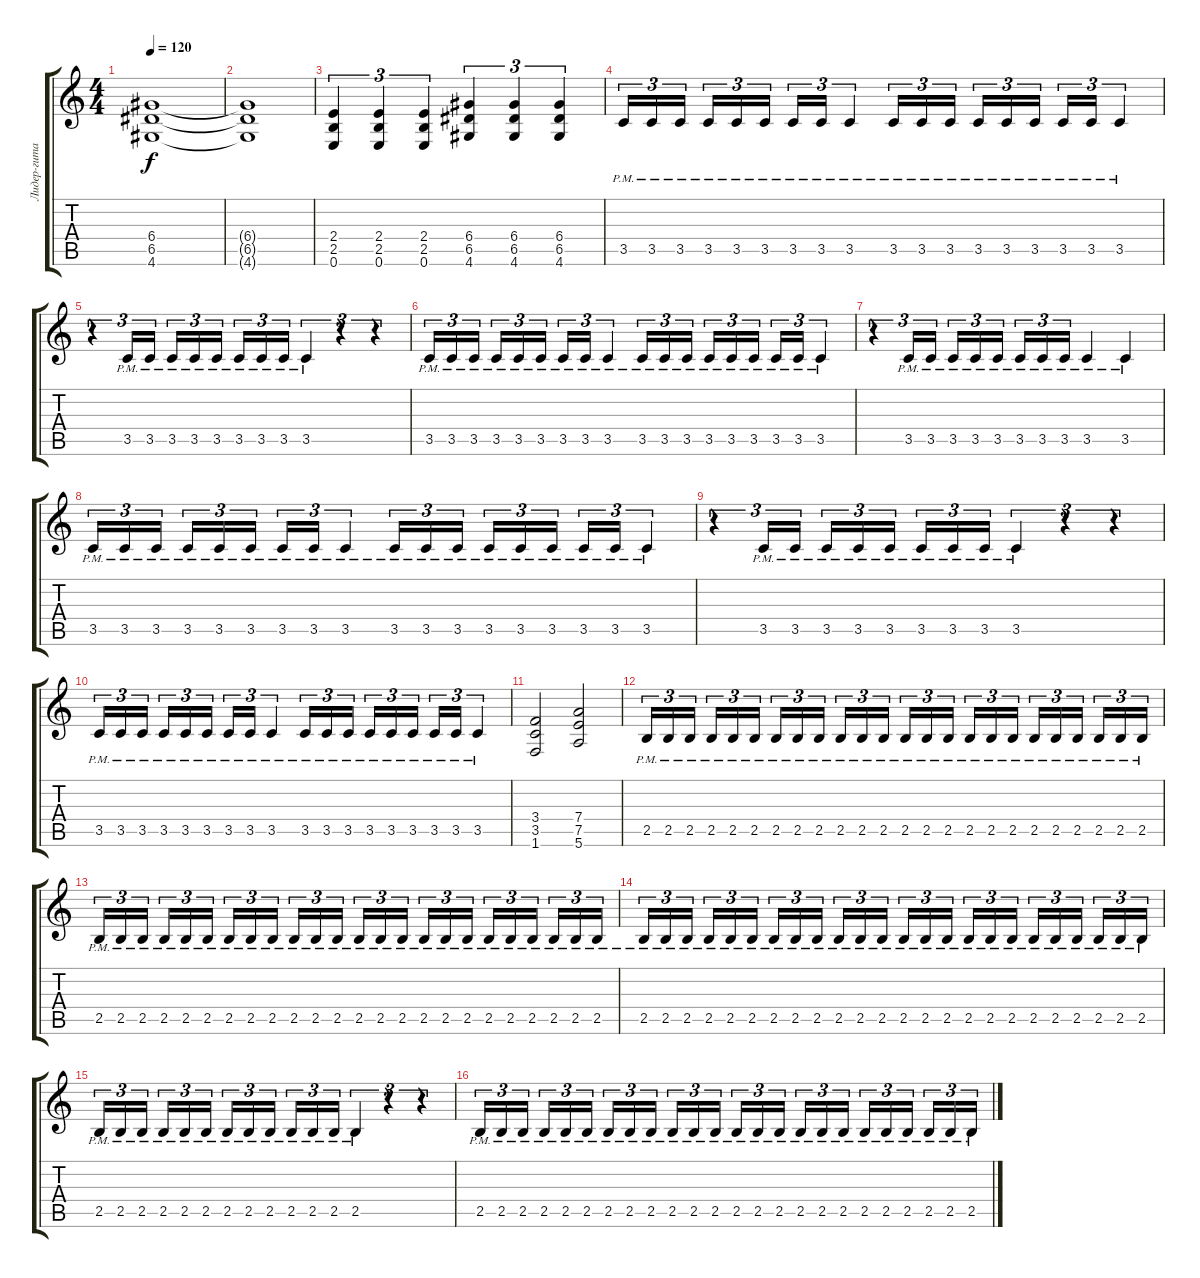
\track ("Лидер-гитара (Гальдер)" "Лидер-гита") {instrument distortionguitar}
\staff {score tabs}
\tuning (E4 B3 G3 D3 A2 E2) {hide}
\ts (4 4)
\tempo 120
\clef g2
\ks c
(6.4{t} 6.5{t} 4.6{t}).1{dy f} |
(6.4{t} 6.5{t} 4.6{t}).1 |
(2.4 2.5 0.6).4{tu (3 2)} (2.4 2.5 0.6).4{tu (3 2)} (2.4 2.5 0.6).4{tu (3 2)} (6.4 6.5 4.6).4{tu (3 2)} (6.4 6.5 4.6).4{tu (3 2)} (6.4 6.5 4.6).4{tu (3 2)} |
3.5{pm}.16{tu (3 2)} 3.5{pm}.16{tu (3 2)} 3.5{pm}.16{tu (3 2) beam splitsecondary} 3.5{pm}.16{tu (3 2)} 3.5{pm}.16{tu (3 2)} 3.5{pm}.16{tu (3 2)} 3.5{pm}.16{tu (3 2)} 3.5{pm}.16{tu (3 2)} 3.5{pm}.4{tu (3 2)} 3.5{pm}.16{tu (3 2)} 3.5{pm}.16{tu (3 2)} 3.5{pm}.16{tu (3 2) beam splitsecondary} 3.5{pm}.16{tu (3 2)} 3.5{pm}.16{tu (3 2)} 3.5{pm}.16{tu (3 2)} 3.5{pm}.16{tu (3 2)} 3.5{pm}.16{tu (3 2)} 3.5{pm}.4{tu (3 2)} |
r.4{tu (3 2)} 3.5{pm}.16{tu (3 2)} 3.5{pm}.16{tu (3 2)} 3.5{pm}.16{tu (3 2)} 3.5{pm}.16{tu (3 2)} 3.5{pm}.16{tu (3 2) beam splitsecondary} 3.5{pm}.16{tu (3 2)} 3.5{pm}.16{tu (3 2)} 3.5{pm}.16{tu (3 2)} 3.5{pm}.4{tu (3 2)} r.4{tu (3 2)} r.4{tu (3 2)} |
3.5{pm}.16{tu (3 2)} 3.5{pm}.16{tu (3 2)} 3.5{pm}.16{tu (3 2) beam splitsecondary} 3.5{pm}.16{tu (3 2)} 3.5{pm}.16{tu (3 2)} 3.5{pm}.16{tu (3 2)} 3.5{pm}.16{tu (3 2)} 3.5{pm}.16{tu (3 2)} 3.5{pm}.4{tu (3 2)} 3.5{pm}.16{tu (3 2)} 3.5{pm}.16{tu (3 2)} 3.5{pm}.16{tu (3 2) beam splitsecondary} 3.5{pm}.16{tu (3 2)} 3.5{pm}.16{tu (3 2)} 3.5{pm}.16{tu (3 2)} 3.5{pm}.16{tu (3 2)} 3.5{pm}.16{tu (3 2)} 3.5{pm}.4{tu (3 2)} |
r.4{tu (3 2)} 3.5{pm}.16{tu (3 2)} 3.5{pm}.16{tu (3 2)} 3.5{pm}.16{tu (3 2)} 3.5{pm}.16{tu (3 2)} 3.5{pm}.16{tu (3 2) beam splitsecondary} 3.5{pm}.16{tu (3 2)} 3.5{pm}.16{tu (3 2)} 3.5{pm}.16{tu (3 2)} 3.5{pm}.4 3.5{pm}.4 |
3.5{pm}.16{tu (3 2)} 3.5{pm}.16{tu (3 2)} 3.5{pm}.16{tu (3 2) beam splitsecondary} 3.5{pm}.16{tu (3 2)} 3.5{pm}.16{tu (3 2)} 3.5{pm}.16{tu (3 2)} 3.5{pm}.16{tu (3 2)} 3.5{pm}.16{tu (3 2)} 3.5{pm}.4{tu (3 2)} 3.5{pm}.16{tu (3 2)} 3.5{pm}.16{tu (3 2)} 3.5{pm}.16{tu (3 2) beam splitsecondary} 3.5{pm}.16{tu (3 2)} 3.5{pm}.16{tu (3 2)} 3.5{pm}.16{tu (3 2)} 3.5{pm}.16{tu (3 2)} 3.5{pm}.16{tu (3 2)} 3.5{pm}.4{tu (3 2)} |
r.4{tu (3 2)} 3.5{pm}.16{tu (3 2)} 3.5{pm}.16{tu (3 2)} 3.5{pm}.16{tu (3 2)} 3.5{pm}.16{tu (3 2)} 3.5{pm}.16{tu (3 2) beam splitsecondary} 3.5{pm}.16{tu (3 2)} 3.5{pm}.16{tu (3 2)} 3.5{pm}.16{tu (3 2)} 3.5{pm}.4{tu (3 2)} r.4{tu (3 2)} r.4{tu (3 2)} |
3.5{pm}.16{tu (3 2)} 3.5{pm}.16{tu (3 2)} 3.5{pm}.16{tu (3 2) beam splitsecondary} 3.5{pm}.16{tu (3 2)} 3.5{pm}.16{tu (3 2)} 3.5{pm}.16{tu (3 2)} 3.5{pm}.16{tu (3 2)} 3.5{pm}.16{tu (3 2)} 3.5{pm}.4{tu (3 2)} 3.5{pm}.16{tu (3 2)} 3.5{pm}.16{tu (3 2)} 3.5{pm}.16{tu (3 2) beam splitsecondary} 3.5{pm}.16{tu (3 2)} 3.5{pm}.16{tu (3 2)} 3.5{pm}.16{tu (3 2)} 3.5{pm}.16{tu (3 2)} 3.5{pm}.16{tu (3 2)} 3.5{pm}.4{tu (3 2)} |
(3.4 3.5 1.6).2 (7.4 7.5 5.6).2 |
2.5{pm}.16{tu (3 2)} 2.5{pm}.16{tu (3 2)} 2.5{pm}.16{tu (3 2) beam splitsecondary} 2.5{pm}.16{tu (3 2)} 2.5{pm}.16{tu (3 2)} 2.5{pm}.16{tu (3 2)} 2.5{pm}.16{tu (3 2)} 2.5{pm}.16{tu (3 2)} 2.5{pm}.16{tu (3 2) beam splitsecondary} 2.5{pm}.16{tu (3 2)} 2.5{pm}.16{tu (3 2)} 2.5{pm}.16{tu (3 2)} 2.5{pm}.16{tu (3 2)} 2.5{pm}.16{tu (3 2)} 2.5{pm}.16{tu (3 2) beam splitsecondary} 2.5{pm}.16{tu (3 2)} 2.5{pm}.16{tu (3 2)} 2.5{pm}.16{tu (3 2)} 2.5{pm}.16{tu (3 2)} 2.5{pm}.16{tu (3 2)} 2.5{pm}.16{tu (3 2) beam splitsecondary} 2.5{pm}.16{tu (3 2)} 2.5{pm}.16{tu (3 2)} 2.5{pm}.16{tu (3 2)} |
2.5{pm}.16{tu (3 2)} 2.5{pm}.16{tu (3 2)} 2.5{pm}.16{tu (3 2) beam splitsecondary} 2.5{pm}.16{tu (3 2)} 2.5{pm}.16{tu (3 2)} 2.5{pm}.16{tu (3 2)} 2.5{pm}.16{tu (3 2)} 2.5{pm}.16{tu (3 2)} 2.5{pm}.16{tu (3 2) beam splitsecondary} 2.5{pm}.16{tu (3 2)} 2.5{pm}.16{tu (3 2)} 2.5{pm}.16{tu (3 2)} 2.5{pm}.16{tu (3 2)} 2.5{pm}.16{tu (3 2)} 2.5{pm}.16{tu (3 2) beam splitsecondary} 2.5{pm}.16{tu (3 2)} 2.5{pm}.16{tu (3 2)} 2.5{pm}.16{tu (3 2)} 2.5{pm}.16{tu (3 2)} 2.5{pm}.16{tu (3 2)} 2.5{pm}.16{tu (3 2) beam splitsecondary} 2.5{pm}.16{tu (3 2)} 2.5{pm}.16{tu (3 2)} 2.5{pm}.16{tu (3 2)} |
2.5{pm}.16{tu (3 2)} 2.5{pm}.16{tu (3 2)} 2.5{pm}.16{tu (3 2) beam splitsecondary} 2.5{pm}.16{tu (3 2)} 2.5{pm}.16{tu (3 2)} 2.5{pm}.16{tu (3 2)} 2.5{pm}.16{tu (3 2)} 2.5{pm}.16{tu (3 2)} 2.5{pm}.16{tu (3 2) beam splitsecondary} 2.5{pm}.16{tu (3 2)} 2.5{pm}.16{tu (3 2)} 2.5{pm}.16{tu (3 2)} 2.5{pm}.16{tu (3 2)} 2.5{pm}.16{tu (3 2)} 2.5{pm}.16{tu (3 2) beam splitsecondary} 2.5{pm}.16{tu (3 2)} 2.5{pm}.16{tu (3 2)} 2.5{pm}.16{tu (3 2)} 2.5{pm}.16{tu (3 2)} 2.5{pm}.16{tu (3 2)} 2.5{pm}.16{tu (3 2) beam splitsecondary} 2.5{pm}.16{tu (3 2)} 2.5{pm}.16{tu (3 2)} 2.5{pm}.16{tu (3 2)} |
2.5{pm}.16{tu (3 2)} 2.5{pm}.16{tu (3 2)} 2.5{pm}.16{tu (3 2) beam splitsecondary} 2.5{pm}.16{tu (3 2)} 2.5{pm}.16{tu (3 2)} 2.5{pm}.16{tu (3 2)} 2.5{pm}.16{tu (3 2)} 2.5{pm}.16{tu (3 2)} 2.5{pm}.16{tu (3 2) beam splitsecondary} 2.5{pm}.16{tu (3 2)} 2.5{pm}.16{tu (3 2)} 2.5{pm}.16{tu (3 2)} 2.5{pm}.4{tu (3 2)} r.4{tu (3 2)} r.4{tu (3 2)} |
2.5{pm}.16{tu (3 2)} 2.5{pm}.16{tu (3 2)} 2.5{pm}.16{tu (3 2) beam splitsecondary} 2.5{pm}.16{tu (3 2)} 2.5{pm}.16{tu (3 2)} 2.5{pm}.16{tu (3 2)} 2.5{pm}.16{tu (3 2)} 2.5{pm}.16{tu (3 2)} 2.5{pm}.16{tu (3 2) beam splitsecondary} 2.5{pm}.16{tu (3 2)} 2.5{pm}.16{tu (3 2)} 2.5{pm}.16{tu (3 2)} 2.5{pm}.16{tu (3 2)} 2.5{pm}.16{tu (3 2)} 2.5{pm}.16{tu (3 2) beam splitsecondary} 2.5{pm}.16{tu (3 2)} 2.5{pm}.16{tu (3 2)} 2.5{pm}.16{tu (3 2)} 2.5{pm}.16{tu (3 2)} 2.5{pm}.16{tu (3 2)} 2.5{pm}.16{tu (3 2) beam splitsecondary} 2.5{pm}.16{tu (3 2)} 2.5{pm}.16{tu (3 2)} 2.5{pm}.16{tu (3 2)}
